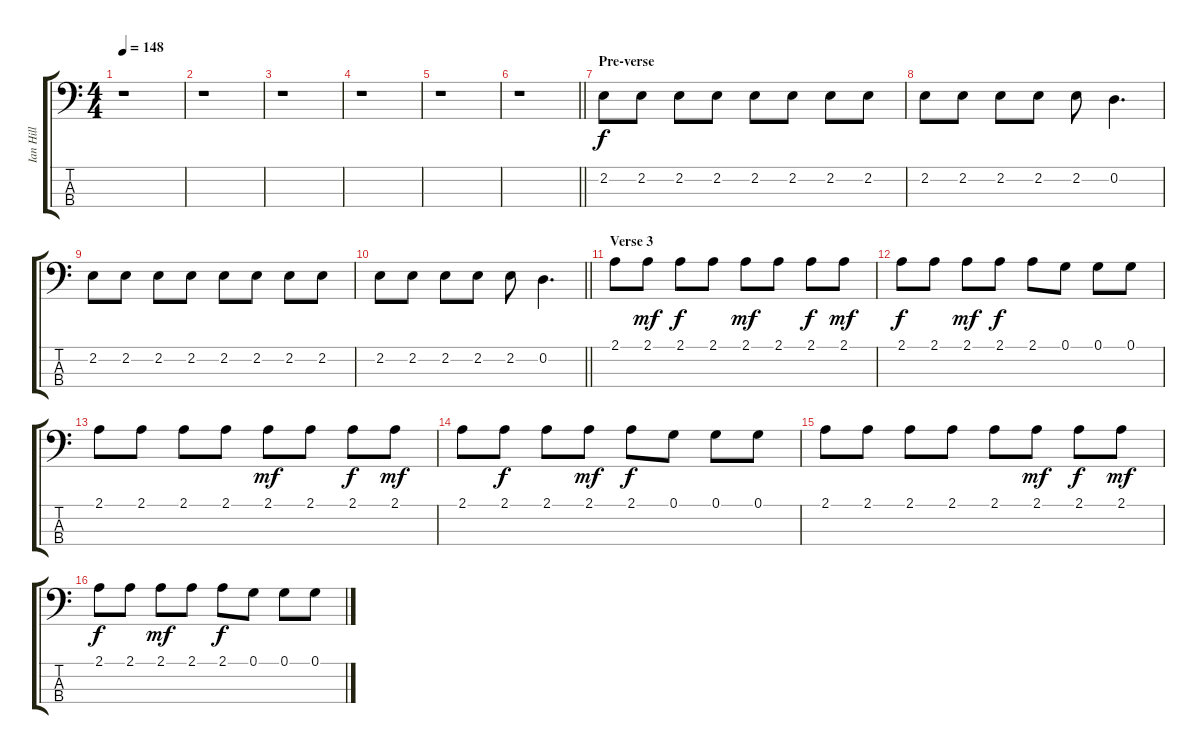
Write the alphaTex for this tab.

\track ("Ian Hill" "Ian Hill") {instrument electricbasspick}
\staff {score tabs}
\tuning (G2 D2 A1 E1) {hide}
\ts (4 4)
\tempo 148
\clef f4
\ks c
r.1{dy f} |
r.1 |
r.1 |
r.1 |
r.1 |
\barLineRight lightlight
r.1 |
\section ("" "Pre-verse")
2.2.8 2.2.8 2.2.8 2.2.8 2.2.8 2.2.8 2.2.8 2.2.8 |
2.2.8 2.2.8 2.2.8 2.2.8 2.2.8 0.2.4{d} |
2.2.8 2.2.8 2.2.8 2.2.8 2.2.8 2.2.8 2.2.8 2.2.8 |
\barLineRight lightlight
2.2.8 2.2.8 2.2.8 2.2.8 2.2.8 0.2.4{d} |
\section ("" "Verse 3")
2.1.8 2.1.8{dy mf} 2.1.8{dy f} 2.1.8 2.1.8{dy mf} 2.1.8 2.1.8{dy f} 2.1.8{dy mf} |
2.1.8{dy f} 2.1.8 2.1.8{dy mf} 2.1.8{dy f} 2.1.8 0.1.8 0.1.8 0.1.8 |
2.1.8 2.1.8 2.1.8 2.1.8 2.1.8{dy mf} 2.1.8 2.1.8{dy f} 2.1.8{dy mf} |
2.1.8 2.1.8{dy f} 2.1.8 2.1.8{dy mf} 2.1.8{dy f} 0.1.8 0.1.8 0.1.8 |
2.1.8 2.1.8 2.1.8 2.1.8 2.1.8 2.1.8{dy mf} 2.1.8{dy f} 2.1.8{dy mf} |
2.1.8{dy f} 2.1.8 2.1.8{dy mf} 2.1.8 2.1.8{dy f} 0.1.8 0.1.8 0.1.8
